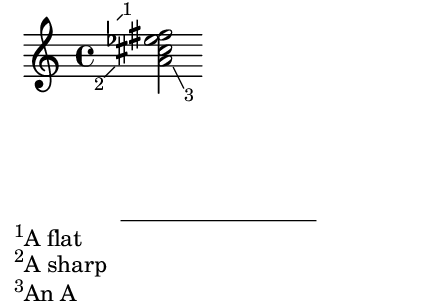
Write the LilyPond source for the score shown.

%% Generated by lilypond-book
%% Options: [exampleindent=10.16\mm,indent=0\mm,line-width=160\mm,paper-height=845.047\pt,paper-width=597.508\pt,papersize="a8landscape",quote]
\include "lilypond-book-preamble.ly"


% ****************************************************************
% Start cut-&-pastable-section
% ****************************************************************

#(ly:set-option 'eps-box-padding 3.000000)



\paper {
  #(set-paper-size "a8landscape")
  indent = 0\mm
}

\layout {
  
}




% ****************************************************************
% ly snippet:
% ****************************************************************
\sourcefileline 1503
\book {
  \header { tagline = ##f }
  \relative c'' {
    < \footnote #'(1 . -2) "An A" a
      \single \footnote #'(-1 . -1) "A sharp" Accidental
      cis
      \single \footnote #'(0.5 . 0.5) "A flat" Accidental
      ees fis
    >2
  }
}


% ****************************************************************
% end ly snippet
% ****************************************************************
